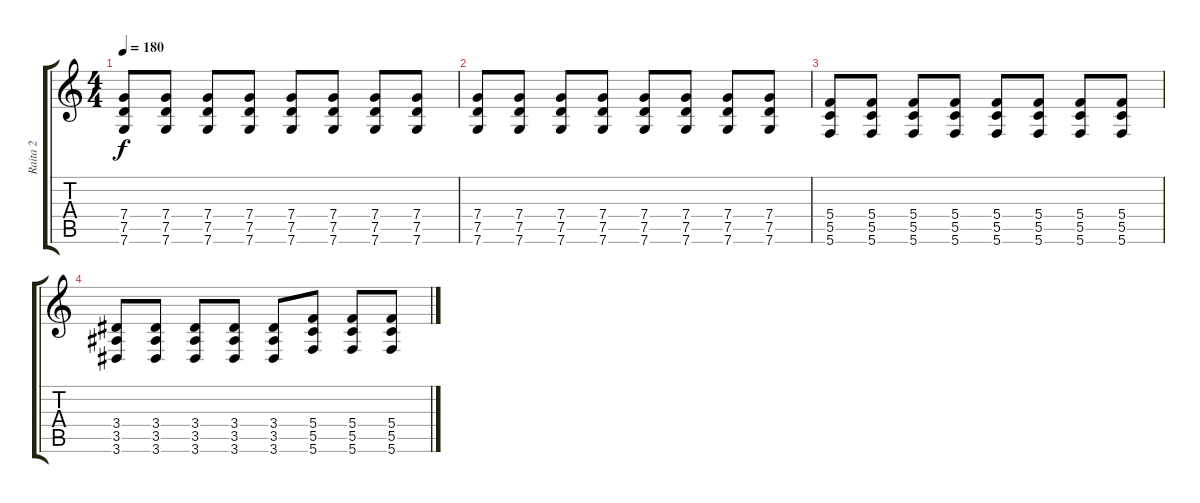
\track ("Raita 2" "Raita 2") {instrument distortionguitar}
\staff {score tabs}
\tuning (D4 A3 F3 C3 G2 C2) {hide}
\ts (4 4)
\tempo 180
\clef g2
\ks c
(7.4 7.5 7.6).8{dy f} (7.4 7.5 7.6).8 (7.4 7.5 7.6).8 (7.4 7.5 7.6).8 (7.4 7.5 7.6).8 (7.4 7.5 7.6).8 (7.4 7.5 7.6).8 (7.4 7.5 7.6).8 |
(7.4 7.5 7.6).8 (7.4 7.5 7.6).8 (7.4 7.5 7.6).8 (7.4 7.5 7.6).8 (7.4 7.5 7.6).8 (7.4 7.5 7.6).8 (7.4 7.5 7.6).8 (7.4 7.5 7.6).8 |
(5.4 5.5 5.6).8 (5.4 5.5 5.6).8 (5.4 5.5 5.6).8 (5.4 5.5 5.6).8 (5.4 5.5 5.6).8 (5.4 5.5 5.6).8 (5.4 5.5 5.6).8 (5.4 5.5 5.6).8 |
(3.4 3.5 3.6).8 (3.4 3.5 3.6).8 (3.4 3.5 3.6).8 (3.4 3.5 3.6).8 (3.4 3.5 3.6).8 (5.4 5.5 5.6).8 (5.4 5.5 5.6).8 (5.4 5.5 5.6).8
